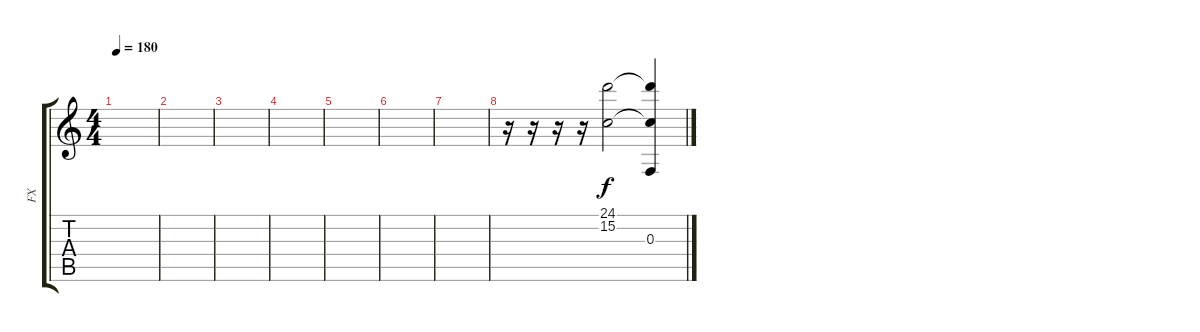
\track ("FX" "FX") {instrument reversecymbal}
\staff {score tabs}
\tuning (D4 A3 F3 C3 G2 C2) {hide}
\ts (4 4)
\tempo 180
\clef g2
\ks c
|
|
|
|
|
|
|
r.16 r.16 r.16 r.16 (24.1 15.2).2 (24.1{t} 15.2{t} 0.3).4
